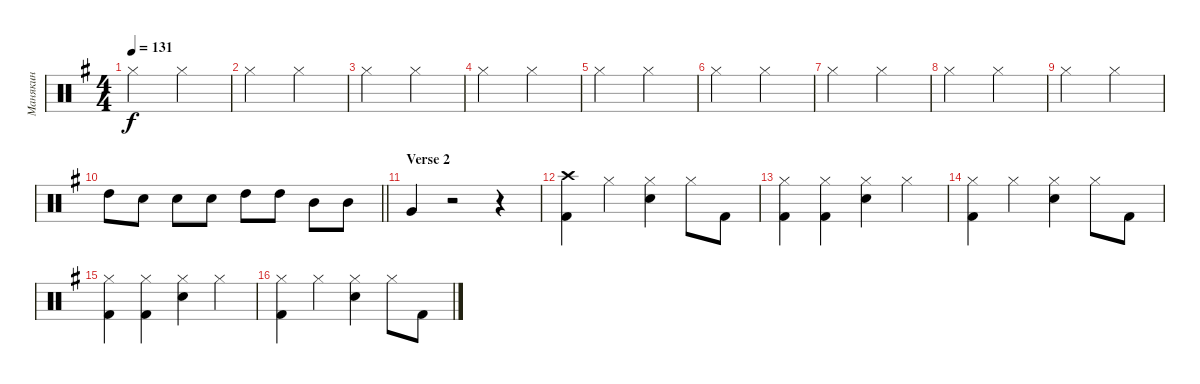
\track ("Манякин" "Манякин") {instrument percussion}
\staff {score}
\articulation defaults
\ts (4 4)
\tempo 131
\clef neutral
\ks g "Hi-Hat (closed)".2{dy f} "Hi-Hat (closed)".2
|
"Hi-Hat (closed)".2 "Hi-Hat (closed)".2 |
"Hi-Hat (closed)".2 "Hi-Hat (closed)".2 |
"Hi-Hat (closed)".2 "Hi-Hat (closed)".2 |
"Hi-Hat (closed)".2 "Hi-Hat (closed)".2 |
"Hi-Hat (closed)".2 "Hi-Hat (closed)".2 |
"Hi-Hat (closed)".2 "Hi-Hat (closed)".2 |
"Hi-Hat (closed)".2 "Hi-Hat (closed)".2 |
"Hi-Hat (closed)".2 "Hi-Hat (closed)".2 |
\barLineRight lightlight "High Tom (hit)".8 "Snare (hit) 2".8 "Snare (hit) 2".8 "Snare (hit) 2".8 "High Tom (hit)".8 "High Tom (hit)".8 "Mid Tom (hit)".8 "Mid Tom (hit)".8
|
\section ("" "Verse 2")
"Very Low Tom (hit)".4 r.2 r.4 |
("Crash high (hit)" "Kick (hit) 2").4 "Hi-Hat (closed)".4 ("Hi-Hat (closed)" "Snare (hit) 2").4 "Hi-Hat (closed)".8 "Kick (hit) 2".8 |
("Kick (hit) 2" "Hi-Hat (closed)").4 ("Kick (hit) 2" "Hi-Hat (closed)").4 ("Hi-Hat (closed)" "Snare (hit) 2").4 "Hi-Hat (closed)".4 |
("Hi-Hat (closed)" "Kick (hit) 2").4 "Hi-Hat (closed)".4 ("Hi-Hat (closed)" "Snare (hit) 2").4 "Hi-Hat (closed)".8 "Kick (hit) 2".8 |
("Hi-Hat (closed)" "Kick (hit) 2").4 ("Hi-Hat (closed)" "Kick (hit) 2").4 ("Hi-Hat (closed)" "Snare (hit) 2").4 "Hi-Hat (closed)".4 |
("Hi-Hat (closed)" "Kick (hit) 2").4 "Hi-Hat (closed)".4 ("Hi-Hat (closed)" "Snare (hit) 2").4 "Hi-Hat (closed)".8 "Kick (hit) 2".8
